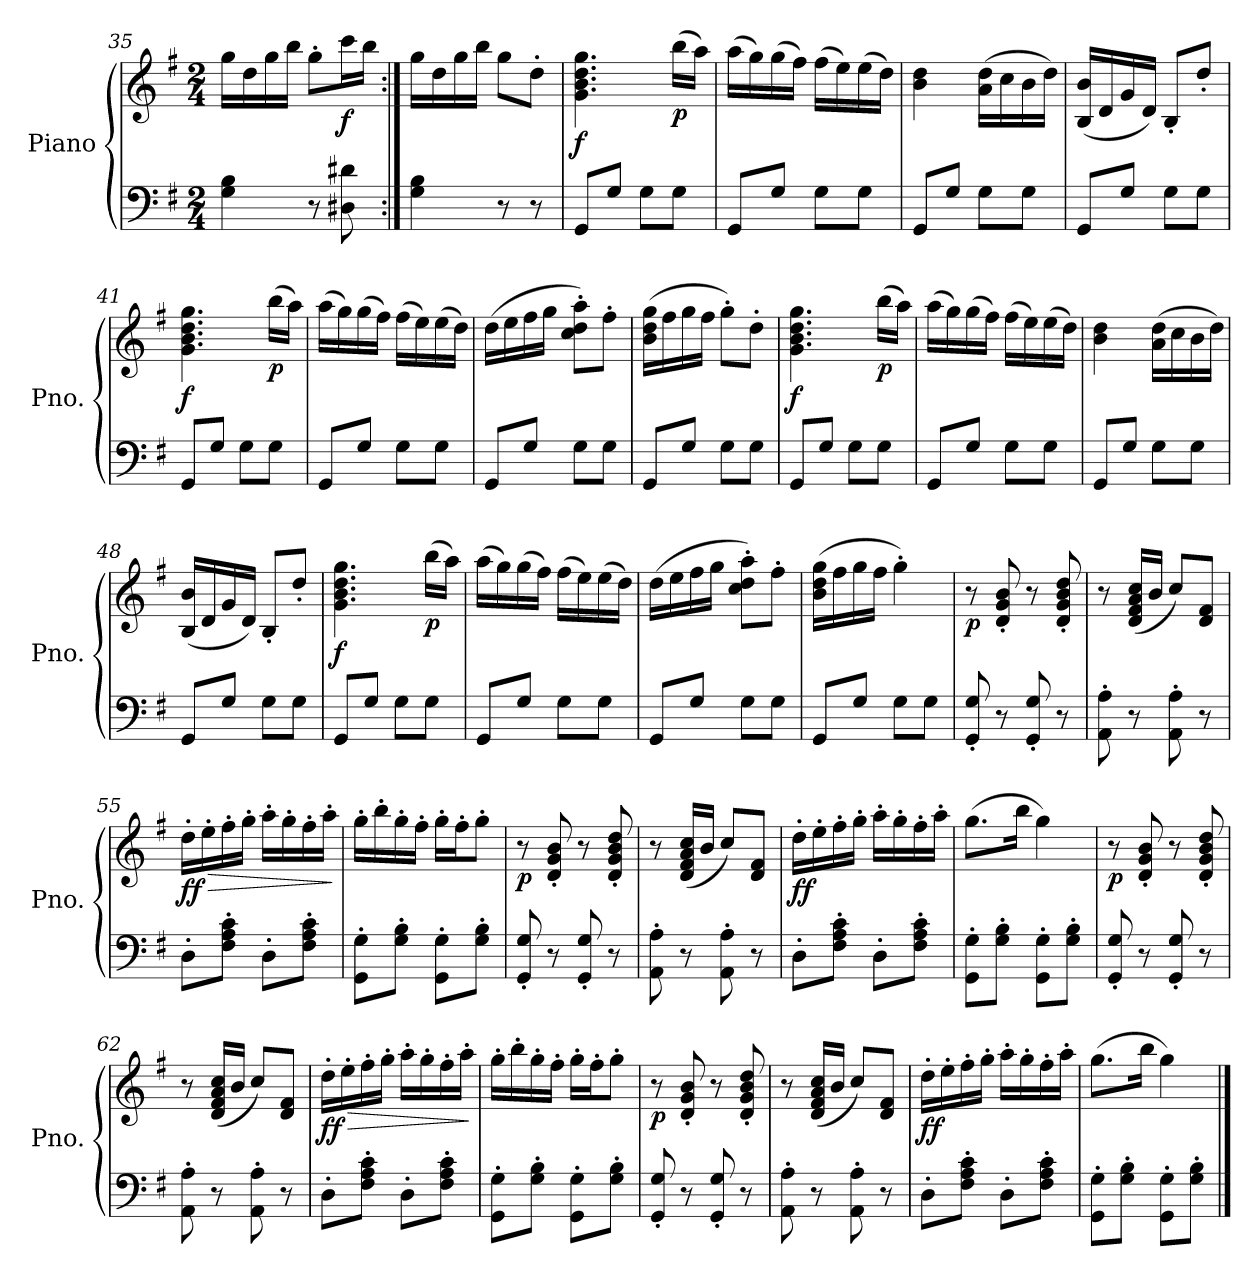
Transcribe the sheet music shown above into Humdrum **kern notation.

**kern	**kern	**dynam
*part1	*part1	*part1
*staff2	*staff1	*staff1/2
*I"Piano	*	*
*I'Pno.	*	*
*clefF4	*clefG2	*
*k[f#]	*k[f#]	*
*M2/4	*M2/4	*
=35	=35	=35
4G\ 4B\	16gg\LL	.
.	16dd\	.
.	16gg\	.
.	16bb\JJ	.
8r	8gg'\L	.
!	!	!LO:DY:b
8D#X\ 8d#X\	16ccc\L	f
.	16bb\JJ	.
!!LO:LB:g=z
=36:|!	=36:|!	=36:|!
4G\ 4B\	16gg\LL	.
.	16dd\	.
.	16gg\	.
.	16bb\JJ	.
8r	8gg\L	.
8r	8dd'\J	.
=37	=37	=37
!	!	!LO:DY:b
8GG/L	4.g\ 4.b\ 4.dd\ 4.gg\	f
8G/J	.	.
8G\L	.	.
!	!	!LO:DY:b
8G\J	(16bb\LL	p
.	16aa\JJ)	.
=38	=38	=38
8GG/L	(16aa\LL	.
.	16gg\)	.
8G/J	(16gg\	.
.	16ff#\JJ)	.
8G\L	(16ff#\LL	.
.	16ee\)	.
8G\J	(16ee\	.
.	16dd\JJ)	.
=39	=39	=39
8GG/L	4b\ 4dd\	.
8G/J	.	.
8G\L	(16a\ 16dd\LL	.
.	16cc\	.
8G\J	16b\	.
.	16dd\JJ)	.
=40	=40	=40
8GG/L	(16B/ 16b/LL	.
.	16d/	.
8G/J	16g/	.
.	16d/JJ)	.
8G\L	8B'/L	.
8G\J	8dd'/J	.
=41	=41	=41
!	!	!LO:DY:b
8GG/L	4.g\ 4.b\ 4.dd\ 4.gg\	f
8G/J	.	.
8G\L	.	.
!	!	!LO:DY:b
8G\J	(16bb\LL	p
.	16aa\JJ)	.
!!LO:LB:g=z
=42	=42	=42
8GG/L	(16aa\LL	.
.	16gg\)	.
8G/J	(16gg\	.
.	16ff#\JJ)	.
8G\L	(16ff#\LL	.
.	16ee\)	.
8G\J	(16ee\	.
.	16dd\JJ)	.
=43	=43	=43
8GG/L	(16dd\LL	.
.	16ee\	.
8G/J	16ff#\	.
.	16gg\JJ	.
8G\L	8cc\' 8dd\' 8aa\'L)	.
8G\J	8ff#'\J	.
=44	=44	=44
8GG/L	(16b\ 16dd\ 16gg\LL	.
.	16ff#\	.
8G/J	16gg\	.
.	16ff#\JJ	.
8G\L	8gg'\L)	.
8G\J	8dd'\J	.
=45	=45	=45
!	!	!LO:DY:b
8GG/L	4.g\ 4.b\ 4.dd\ 4.gg\	f
8G/J	.	.
8G\L	.	.
!	!	!LO:DY:b
8G\J	(16bb\LL	p
.	16aa\JJ)	.
=46	=46	=46
8GG/L	(16aa\LL	.
.	16gg\)	.
8G/J	(16gg\	.
.	16ff#\JJ)	.
8G\L	(16ff#\LL	.
.	16ee\)	.
8G\J	(16ee\	.
.	16dd\JJ)	.
=47	=47	=47
8GG/L	4b\ 4dd\	.
8G/J	.	.
8G\L	(16a\ 16dd\LL	.
.	16cc\	.
8G\J	16b\	.
.	16dd\JJ)	.
!!LO:LB:g=z
=48	=48	=48
8GG/L	(16B/ 16b/LL	.
.	16d/	.
8G/J	16g/	.
.	16d/JJ)	.
8G\L	8B'/L	.
8G\J	8dd'/J	.
=49	=49	=49
!	!	!LO:DY:b
8GG/L	4.g\ 4.b\ 4.dd\ 4.gg\	f
8G/J	.	.
8G\L	.	.
!	!	!LO:DY:b
8G\J	(16bb\LL	p
.	16aa\JJ)	.
=50	=50	=50
8GG/L	(16aa\LL	.
.	16gg\)	.
8G/J	(16gg\	.
.	16ff#\JJ)	.
8G\L	(16ff#\LL	.
.	16ee\)	.
8G\J	(16ee\	.
.	16dd\JJ)	.
=51	=51	=51
8GG/L	(16dd\LL	.
.	16ee\	.
8G/J	16ff#\	.
.	16gg\JJ	.
8G\L	8cc\' 8dd\' 8aa\'L)	.
8G\J	8ff#'\J	.
=52	=52	=52
8GG/L	(16b\ 16dd\ 16gg\LL	.
.	16ff#\	.
8G/J	16gg\	.
.	16ff#\JJ	.
8G\L	4gg'\)	.
8G\J	.	.
=53	=53	=53
!	!	!LO:DY:b
8GG/' 8G/'	8r	p
8r	8d/' 8g/' 8b/'	.
8GG/' 8G/'	8r	.
8r	8d/' 8g/' 8b/' 8dd/'	.
!!LO:PB:g=z
=54	=54	=54
8AA\' 8A\'	8r	.
8r	(16d/ 16f#/ 16a/ 16cc/LL	.
.	16b/JJ	.
8AA\' 8A\'	8cc/L)	.
8r	8d/ 8f#/J	.
=55	=55	=55
!	!	!LO:HP:b
!	!	!LO:DY:n=1:b
8D'\L	16dd'\LL	> ff
.	16ee'\	.
8F#\' 8A\' 8c\'J	16ff#'\	.
.	16gg'\JJ	.
8D'\L	16aa'\LL	.
.	16gg'\	.
8F#\' 8A\' 8c\'J	16ff#'\	.
.	16aa'\JJ	.
.	.	]
=56	=56	=56
8GG\' 8G\'L	16gg'\LL	.
.	16bb'\	.
8G\' 8B\'J	16gg'\	.
.	16ff#'\JJ	.
8GG\' 8G\'L	16gg'\LL	.
.	16ff#'\J	.
8G\' 8B\'J	8gg'\J	.
=57	=57	=57
!	!	!LO:DY:b
8GG/' 8G/'	8r	p
8r	8d/' 8g/' 8b/'	.
8GG/' 8G/'	8r	.
8r	8d/' 8g/' 8b/' 8dd/'	.
=58	=58	=58
8AA\' 8A\'	8r	.
8r	(16d/ 16f#/ 16a/ 16cc/LL	.
.	16b/JJ	.
8AA\' 8A\'	8cc/L)	.
8r	8d/ 8f#/J	.
=59	=59	=59
!	!	!LO:DY:b
8D'\L	16dd'\LL	ff
.	16ee'\	.
8F#\' 8A\' 8c\'J	16ff#'\	.
.	16gg'\JJ	.
8D'\L	16aa'\LL	.
.	16gg'\	.
8F#\' 8A\' 8c\'J	16ff#'\	.
.	16aa'\JJ	.
!!LO:LB:g=z
=60	=60	=60
8GG\' 8G\'L	(8.gg\L	.
8G\' 8B\'J	.	.
.	16bb\Jk	.
8GG\' 8G\'L	4gg\)	.
8G\' 8B\'J	.	.
=61	=61	=61
!	!	!LO:DY:b
8GG/' 8G/'	8r	p
8r	8d/' 8g/' 8b/'	.
8GG/' 8G/'	8r	.
8r	8d/' 8g/' 8b/' 8dd/'	.
=62	=62	=62
8AA\' 8A\'	8r	.
8r	(16d/ 16f#/ 16a/ 16cc/LL	.
.	16b/JJ	.
8AA\' 8A\'	8cc/L)	.
8r	8d/ 8f#/J	.
=63	=63	=63
!	!	!LO:HP:b
!	!	!LO:DY:n=1:b
8D'\L	16dd'\LL	> ff
.	16ee'\	.
8F#\' 8A\' 8c\'J	16ff#'\	.
.	16gg'\JJ	.
8D'\L	16aa'\LL	.
.	16gg'\	.
8F#\' 8A\' 8c\'J	16ff#'\	.
.	16aa'\JJ	.
.	.	]
=64	=64	=64
8GG\' 8G\'L	16gg'\LL	.
.	16bb'\	.
8G\' 8B\'J	16gg'\	.
.	16ff#'\JJ	.
8GG\' 8G\'L	16gg'\LL	.
.	16ff#'\J	.
8G\' 8B\'J	8gg'\J	.
=65	=65	=65
!	!	!LO:DY:b
8GG/' 8G/'	8r	p
8r	8d/' 8g/' 8b/'	.
8GG/' 8G/'	8r	.
8r	8d/' 8g/' 8b/' 8dd/'	.
!!LO:LB:g=z
=66	=66	=66
8AA\' 8A\'	8r	.
8r	(16d/ 16f#/ 16a/ 16cc/LL	.
.	16b/JJ	.
8AA\' 8A\'	8cc/L)	.
8r	8d/ 8f#/J	.
=67	=67	=67
!	!	!LO:DY:b
8D'\L	16dd'\LL	ff
.	16ee'\	.
8F#\' 8A\' 8c\'J	16ff#'\	.
.	16gg'\JJ	.
8D'\L	16aa'\LL	.
.	16gg'\	.
8F#\' 8A\' 8c\'J	16ff#'\	.
.	16aa'\JJ	.
=68	=68	=68
8GG\' 8G\'L	(8.gg\L	.
8G\' 8B\'J	.	.
.	16bb\Jk	.
8GG\' 8G\'L	4gg\)	.
8G\' 8B\'J	.	.
==	==	==
*-	*-	*-
